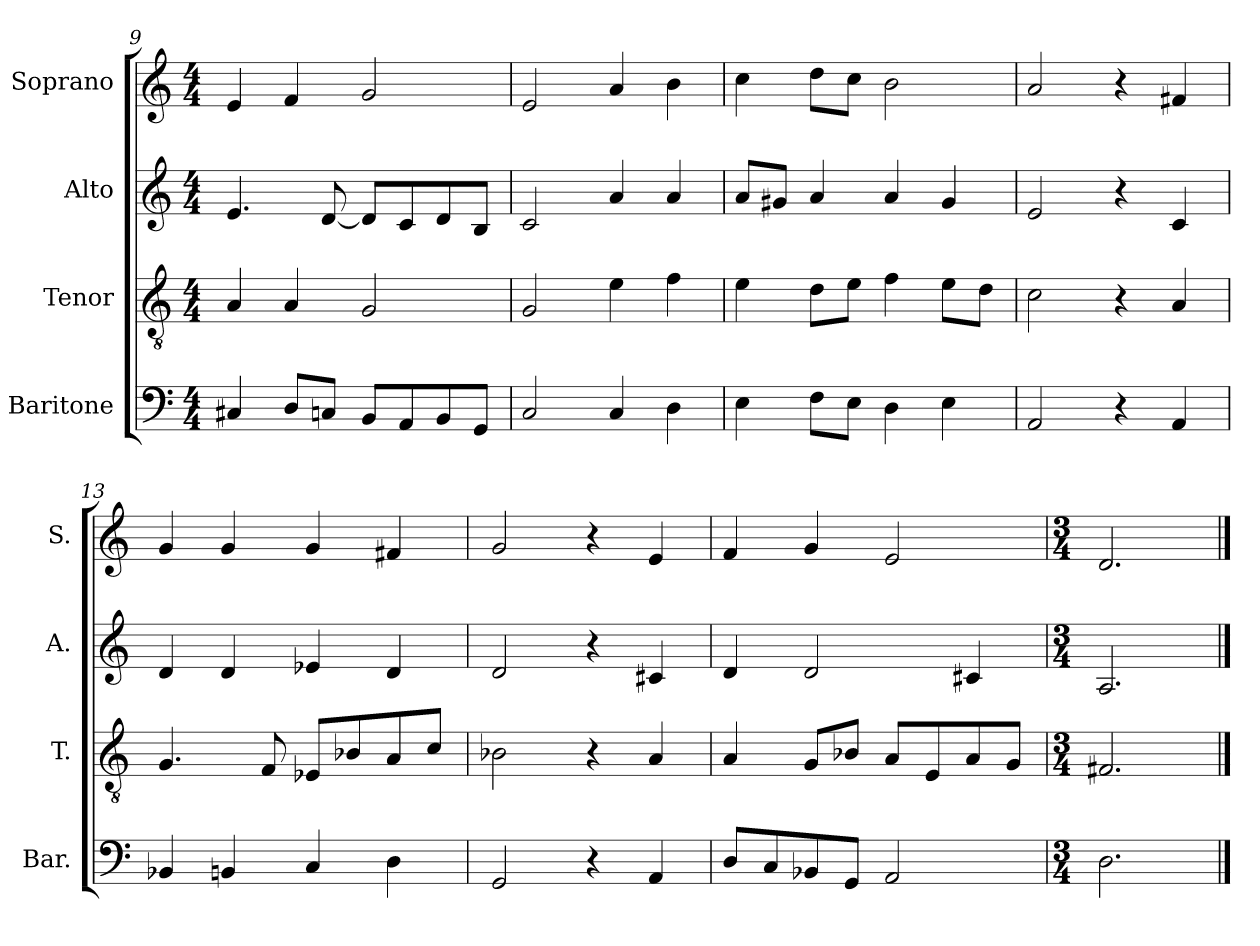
**kern	**kern	**kern	**kern
*part4	*part3	*part2	*part1
*staff4	*staff3	*staff2	*staff1
*I"Baritone	*I"Tenor	*I"Alto	*I"Soprano
*I'Bar.	*I'T.	*I'A.	*I'S.
*clefF4	*clefGv2	*clefG2	*clefG2
*k[]	*k[]	*k[]	*k[]
*M4/4	*M4/4	*M4/4	*M4/4
=9	=9	=9	=9
4C#X/	4A/	4.e/	4e/
8D/L	4A/	.	4f/
8Cn/J	.	[8d/	.
8BB/L	2G/	8d/L]	2g/
8AA/	.	8c/	.
8BB/	.	8d/	.
8GG/J	.	8B/J	.
=10	=10	=10	=10
2C/	2G/	2c/	2e/
4C/	4e\	4a/	4a/
4D\	4f\	4a/	4b\
=11	=11	=11	=11
4E\	4e\	8a/L	4cc\
.	.	8g#X/J	.
8F\L	8d\L	4a/	8dd\L
8E\J	8e\J	.	8cc\J
4D\	4f\	4a/	2b\
4E\	8e\L	4g#/	.
.	8d\J	.	.
!!LO:LB:g=z
=12	=12	=12	=12
2AA/	2c\	2e/	2a/
4r	4r	4r	4r
4AA/	4A/	4c/	4f#X/
=13	=13	=13	=13
4BB-X/	4.G/	4d/	4g/
4BBn/	.	4d/	4g/
.	8F/	.	.
4C/	8E-X/L	4e-X/	4g/
.	8B-X/	.	.
4D\	8A/	4d/	4f#X/
.	8c/J	.	.
=14	=14	=14	=14
2GG/	2B-X\	2d/	2g/
4r	4r	4r	4r
4AA/	4A/	4c#X/	4e/
=15	=15	=15	=15
8D/L	4A/	4d/	4f/
8C/	.	.	.
8BB-X/	8G/L	2d/	4g/
8GG/J	8B-X/J	.	.
2AA/	8A/L	.	2e/
.	8E/	.	.
.	8A/	4c#X/	.
.	8G/J	.	.
=16	=16	=16	=16
*M3/4	*M3/4	*M3/4	*M3/4
2.D\	2.F#X/	2.A/	2.d/
==	==	==	==
*-	*-	*-	*-
